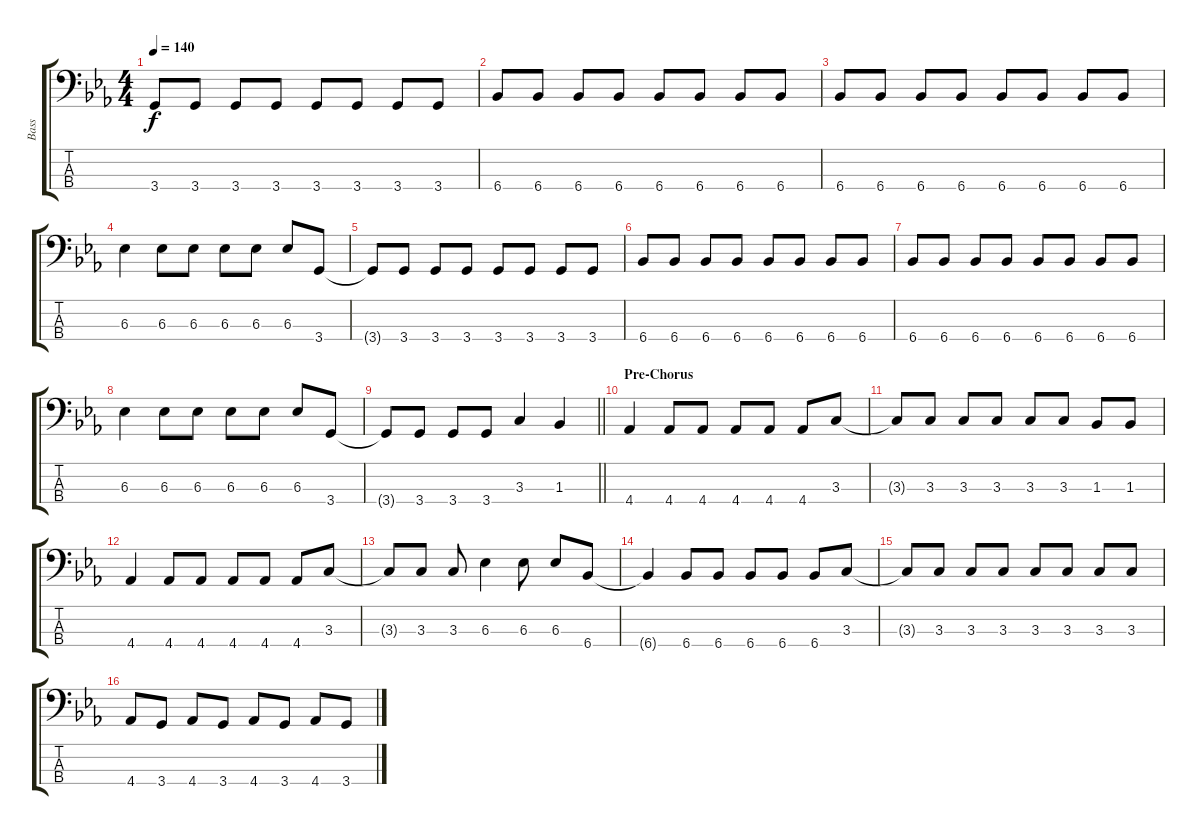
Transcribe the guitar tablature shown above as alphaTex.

\track ("Bass" "Bass") {instrument electricbassfinger}
\staff {score tabs}
\tuning (G2 D2 A1 E1) {hide}
\ts (4 4)
\tempo 140
\clef f4
\ks eb
3.4{t}.8{dy f} 3.4.8 3.4.8 3.4.8 3.4.8 3.4.8 3.4.8 3.4.8 |
6.4.8 6.4.8 6.4.8 6.4.8 6.4.8 6.4.8 6.4.8 6.4.8 |
6.4.8 6.4.8 6.4.8 6.4.8 6.4.8 6.4.8 6.4.8 6.4.8 |
6.3.4 6.3.8 6.3.8 6.3.8 6.3.8 6.3.8 3.4.8 |
3.4{t}.8 3.4.8 3.4.8 3.4.8 3.4.8 3.4.8 3.4.8 3.4.8 |
6.4.8 6.4.8 6.4.8 6.4.8 6.4.8 6.4.8 6.4.8 6.4.8 |
6.4.8 6.4.8 6.4.8 6.4.8 6.4.8 6.4.8 6.4.8 6.4.8 |
6.3.4 6.3.8 6.3.8 6.3.8 6.3.8 6.3.8 3.4.8 |
\barLineRight lightlight
3.4{t}.8 3.4.8 3.4.8 3.4.8 3.3.4 1.3.4 |
\section ("" "Pre-Chorus")
4.4.4 4.4.8 4.4.8 4.4.8 4.4.8 4.4.8 3.3.8 |
3.3{t}.8 3.3.8 3.3.8 3.3.8 3.3.8 3.3.8 1.3.8 1.3.8 |
4.4.4 4.4.8 4.4.8 4.4.8 4.4.8 4.4.8 3.3.8 |
3.3{t}.8 3.3.8 3.3.8 6.3.4 6.3.8 6.3.8 6.4.8 |
6.4{t}.4 6.4.8 6.4.8 6.4.8 6.4.8 6.4.8 3.3.8 |
3.3{t}.8 3.3.8 3.3.8 3.3.8 3.3.8 3.3.8 3.3.8 3.3.8 |
4.4.8 3.4.8 4.4.8 3.4.8 4.4.8 3.4.8 4.4.8 3.4.8
